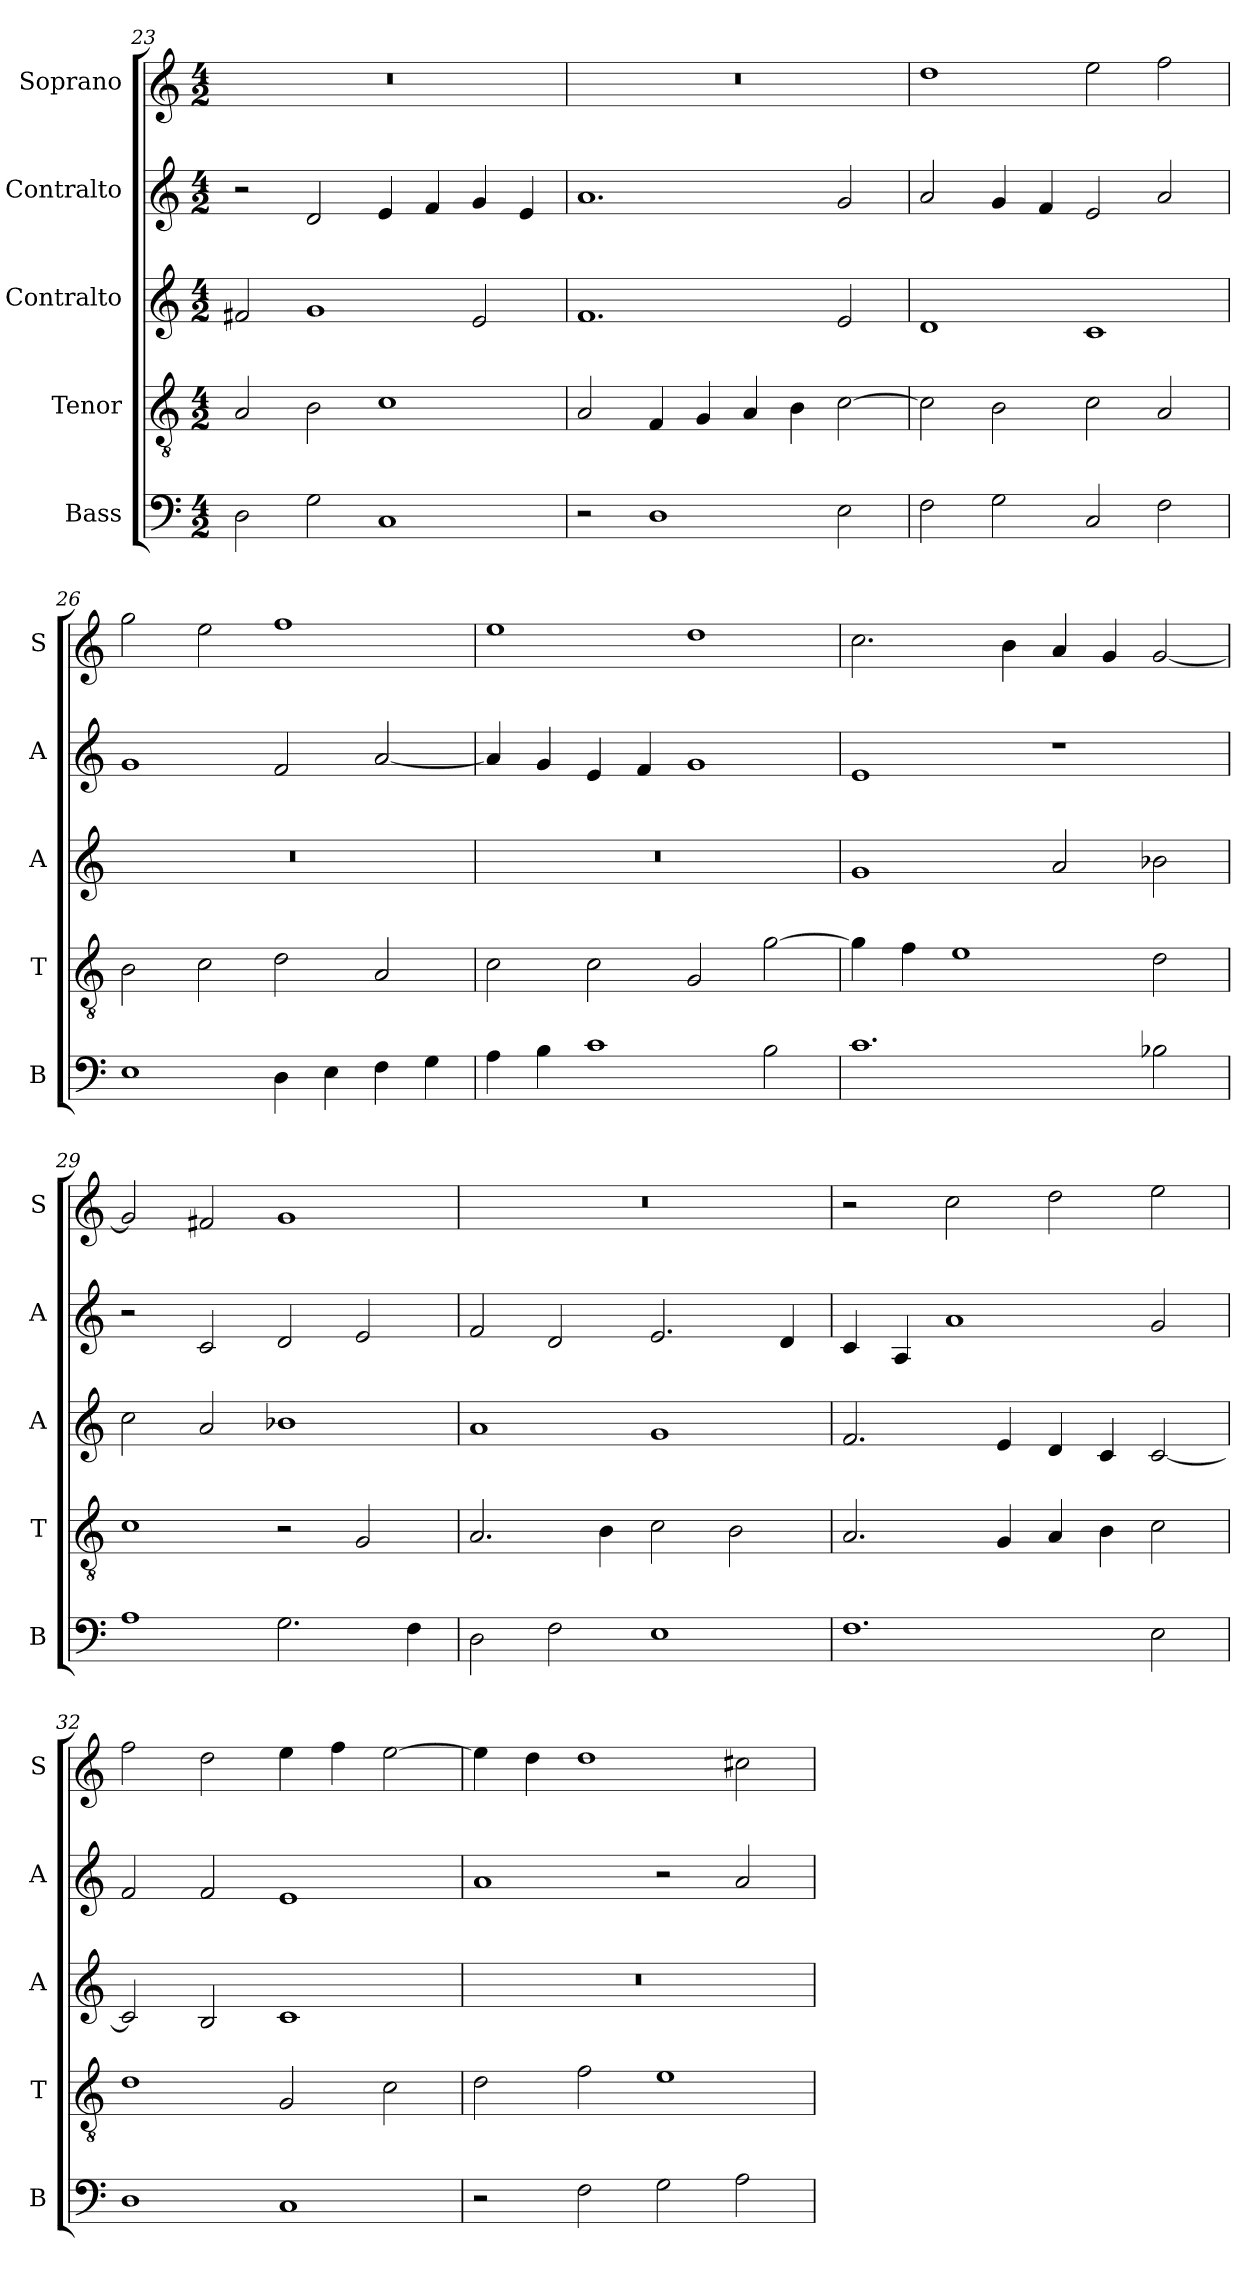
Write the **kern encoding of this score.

**kern	**kern	**kern	**kern	**kern
*part5	*part4	*part3	*part2	*part1
*staff5	*staff4	*staff3	*staff2	*staff1
*I"Bass	*I"Tenor	*I"Contralto	*I"Contralto	*I"Soprano
*I'B	*I'T	*I'A	*I'A	*I'S
*clefF4	*clefGv2	*clefG2	*clefG2	*clefG2
*k[]	*k[]	*k[]	*k[]	*k[]
*G:mix	*G:mix	*G:mix	*G:mix	*G:mix
*M4/2	*M4/2	*M4/2	*M4/2	*M4/2
=23	=23	=23	=23	=23
2D	2A	2f#X	2r	0r
2G	2B	1g	2d	.
1C	1c	.	4e	.
.	.	.	4f	.
.	.	2e	4g	.
.	.	.	4e	.
=24	=24	=24	=24	=24
2r	2A	1.f	1.a	0r
1D	4F	.	.	.
.	4G	.	.	.
.	4A	.	.	.
.	4B	.	.	.
2E	[2c	2e	2g	.
=25	=25	=25	=25	=25
2F	2c]	1d	2a	1dd
2G	2B	.	4g	.
.	.	.	4f	.
2C	2c	1c	2e	2ee
2F	2A	.	2a	2ff
=26	=26	=26	=26	=26
1E	2B	0r	1g	2gg
.	2c	.	.	2ee
4D	2d	.	2f	1ff
4E	.	.	.	.
4F	2A	.	[2a	.
4G	.	.	.	.
=27	=27	=27	=27	=27
4A	2c	0r	4a]	1ee
4B	.	.	4g	.
1c	2c	.	4e	.
.	.	.	4f	.
.	2G	.	1g	1dd
2B	[2g	.	.	.
=28	=28	=28	=28	=28
1.c	4g]	1g	1e	2.cc
.	4f	.	.	.
.	1e	.	.	.
.	.	.	.	4b
.	.	2a	1r	4a
.	.	.	.	4g
2B-X	2d	2b-X	.	[2g
=29	=29	=29	=29	=29
1A	1c	2cc	2r	2g]
.	.	2a	2c	2f#X
2.G	2r	1b-X	2d	1g
.	2G	.	2e	.
4F	.	.	.	.
=30	=30	=30	=30	=30
2D	2.A	1a	2f	0r
2F	.	.	2d	.
.	4B	.	.	.
1E	2c	1g	2.e	.
.	2B	.	.	.
.	.	.	4d	.
=31	=31	=31	=31	=31
1.F	2.A	2.f	4c	2r
.	.	.	4A	.
.	.	.	1a	2cc
.	4G	4e	.	.
.	4A	4d	.	2dd
.	4B	4c	.	.
2E	2c	[2c	2g	2ee
=32	=32	=32	=32	=32
1D	1d	2c]	2f	2ff
.	.	2B	2f	2dd
1C	2G	1c	1e	4ee
.	.	.	.	4ff
.	2c	.	.	[2ee
=33	=33	=33	=33	=33
2r	2d	0r	1a	4ee]
.	.	.	.	4dd
2F	2f	.	.	1dd
2G	1e	.	2r	.
2A	.	.	2a	2cc#X
=	=	=	=	=
*-	*-	*-	*-	*-
